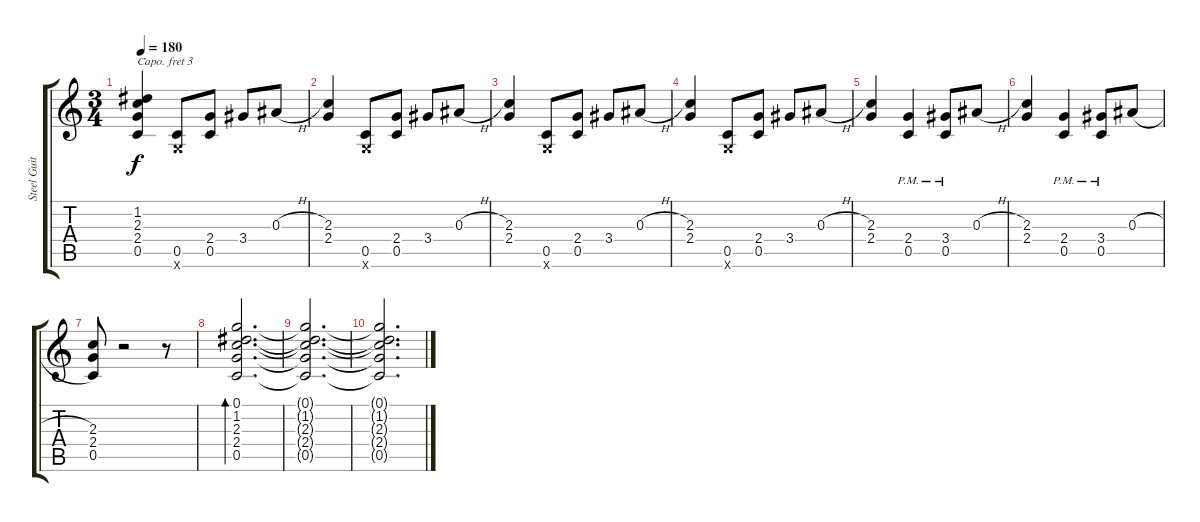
\track ("Steel Guitar" "Steel Guit") {instrument acousticguitarsteel}
\staff {score tabs}
\capo 3
\tuning (E4 B3 G3 D3 A2 E2) {hide}
\ts (3 4)
\tempo 180
\clef g2
\ks c
(1.2 2.3 2.4 0.5).4{dy f} (0.5 0.6{x}).8 (2.4 0.5).8 3.4.8 0.3{h}.8 |
(2.3 2.4).4 (0.5 0.6{x}).8 (2.4 0.5).8 3.4.8 0.3{h}.8 |
(2.3 2.4).4 (0.5 0.6{x}).8 (2.4 0.5).8 3.4.8 0.3{h}.8 |
(2.3 2.4).4 (0.5 0.6{x}).8 (2.4 0.5).8 3.4.8 0.3{h}.8 |
(2.3 2.4).4 (2.4{pm} 0.5{pm}).4 (3.4{pm} 0.5{pm}).8 0.3{h}.8 |
(2.3 2.4).4 (2.4{pm} 0.5{pm}).4 (3.4{pm} 0.5{pm}).8 0.3{h}.8 |
(2.3 2.4 0.5).8 r.2 r.8 |
(0.1 1.2 2.3 2.4 0.5).2{d bd 240} |
(0.1{t} 1.2{t} 2.3{t} 2.4{t} 0.5{t}).2{d} |
(0.1{t} 1.2{t} 2.3{t} 2.4{t} 0.5{t}).2{d}
